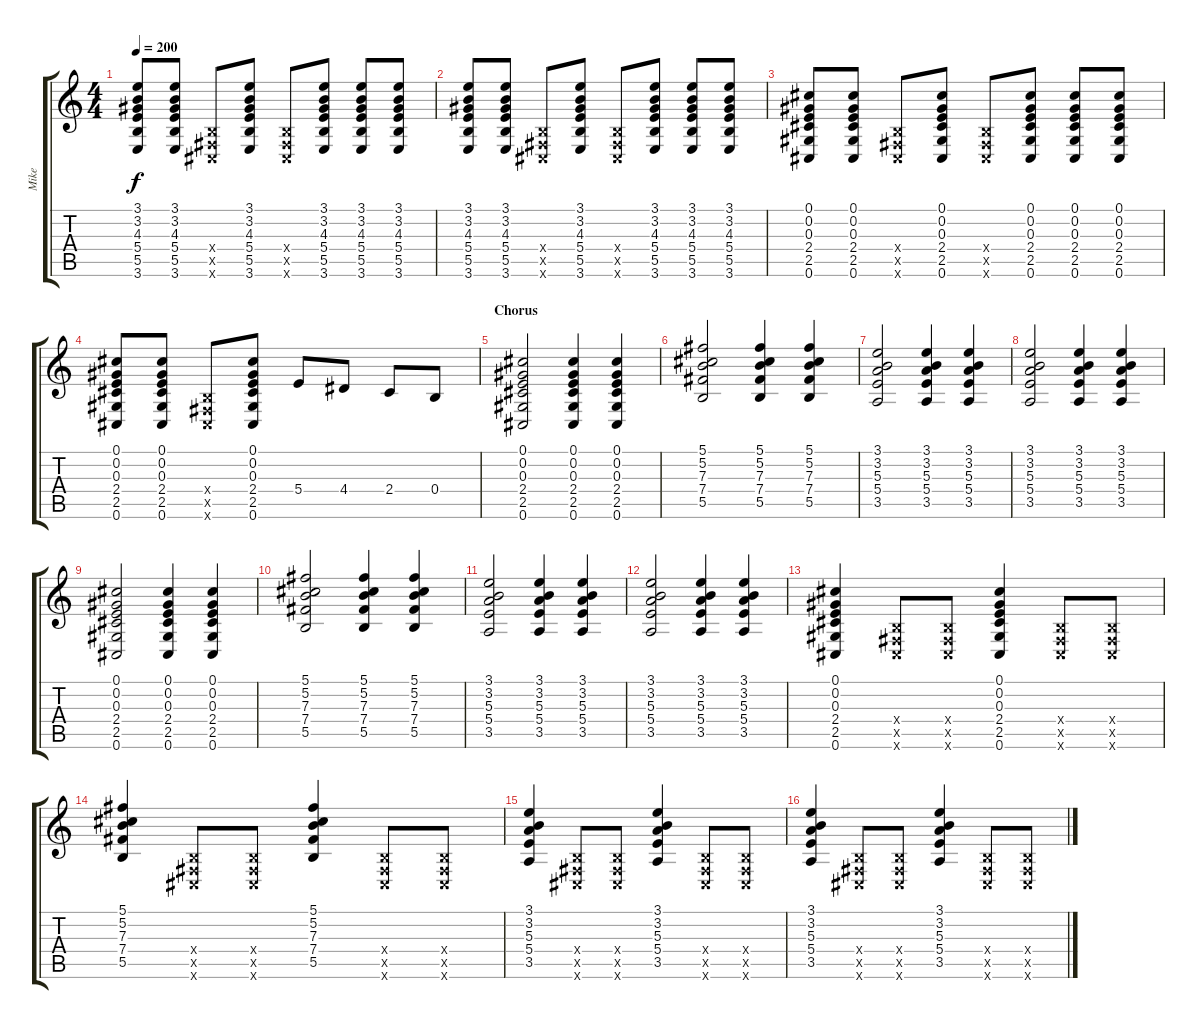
\track ("Mike" "Mike") {instrument acousticguitarsteel}
\staff {score tabs}
\tuning (Db4 Ab3 E3 B2 Gb2 Db2) {hide}
\ts (4 4)
\tempo 200
\clef g2
\ks c
(3.1 3.2 4.3 5.4 5.5 3.6).8{dy f} (3.1 3.2 4.3 5.4 5.5 3.6).8 (0.4{x} 0.5{x} 0.6{x}).8 (3.1 3.2 4.3 5.4 5.5 3.6).8 (0.4{x} 0.5{x} 0.6{x}).8 (3.1 3.2 4.3 5.4 5.5 3.6).8 (3.1 3.2 4.3 5.4 5.5 3.6).8 (3.1 3.2 4.3 5.4 5.5 3.6).8 |
(3.1 3.2 4.3 5.4 5.5 3.6).8 (3.1 3.2 4.3 5.4 5.5 3.6).8 (0.4{x} 0.5{x} 0.6{x}).8 (3.1 3.2 4.3 5.4 5.5 3.6).8 (0.4{x} 0.5{x} 0.6{x}).8 (3.1 3.2 4.3 5.4 5.5 3.6).8 (3.1 3.2 4.3 5.4 5.5 3.6).8 (3.1 3.2 4.3 5.4 5.5 3.6).8 |
(0.1 0.2 0.3 2.4 2.5 0.6).8 (0.1 0.2 0.3 2.4 2.5 0.6).8 (0.4{x} 0.5{x} 0.6{x}).8 (0.1 0.2 0.3 2.4 2.5 0.6).8 (0.4{x} 0.5{x} 0.6{x}).8 (0.1 0.2 0.3 2.4 2.5 0.6).8 (0.1 0.2 0.3 2.4 2.5 0.6).8 (0.1 0.2 0.3 2.4 2.5 0.6).8 |
(0.1 0.2 0.3 2.4 2.5 0.6).8 (0.1 0.2 0.3 2.4 2.5 0.6).8 (0.4{x} 0.5{x} 0.6{x}).8 (0.1 0.2 0.3 2.4 2.5 0.6).8 5.4.8 4.4.8 2.4.8 0.4.8 |
\section ("" "Chorus")
(0.1 0.2 0.3 2.4 2.5 0.6).2 (0.1 0.2 0.3 2.4 2.5 0.6).4 (0.1 0.2 0.3 2.4 2.5 0.6).4 |
(5.1 5.2 7.3 7.4 5.5).2 (5.1 5.2 7.3 7.4 5.5).4 (5.1 5.2 7.3 7.4 5.5).4 |
(3.1 3.2 5.3 5.4 3.5).2 (3.1 3.2 5.3 5.4 3.5).4 (3.1 3.2 5.3 5.4 3.5).4 |
(3.1 3.2 5.3 5.4 3.5).2 (3.1 3.2 5.3 5.4 3.5).4 (3.1 3.2 5.3 5.4 3.5).4 |
(0.1 0.2 0.3 2.4 2.5 0.6).2 (0.1 0.2 0.3 2.4 2.5 0.6).4 (0.1 0.2 0.3 2.4 2.5 0.6).4 |
(5.1 5.2 7.3 7.4 5.5).2 (5.1 5.2 7.3 7.4 5.5).4 (5.1 5.2 7.3 7.4 5.5).4 |
(3.1 3.2 5.3 5.4 3.5).2 (3.1 3.2 5.3 5.4 3.5).4 (3.1 3.2 5.3 5.4 3.5).4 |
(3.1 3.2 5.3 5.4 3.5).2 (3.1 3.2 5.3 5.4 3.5).4 (3.1 3.2 5.3 5.4 3.5).4 |
(0.1 0.2 0.3 2.4 2.5 0.6).4 (0.4{x} 0.5{x} 0.6{x}).8 (0.4{x} 0.5{x} 0.6{x}).8 (0.1 0.2 0.3 2.4 2.5 0.6).4 (0.4{x} 0.5{x} 0.6{x}).8 (0.4{x} 0.5{x} 0.6{x}).8 |
(5.1 5.2 7.3 7.4 5.5).4 (0.4{x} 0.5{x} 0.6{x}).8 (0.4{x} 0.5{x} 0.6{x}).8 (5.1 5.2 7.3 7.4 5.5).4 (0.4{x} 0.5{x} 0.6{x}).8 (0.4{x} 0.5{x} 0.6{x}).8 |
(3.1 3.2 5.3 5.4 3.5).4 (0.4{x} 0.5{x} 0.6{x}).8 (0.4{x} 0.5{x} 0.6{x}).8 (3.1 3.2 5.3 5.4 3.5).4 (0.4{x} 0.5{x} 0.6{x}).8 (0.4{x} 0.5{x} 0.6{x}).8 |
(3.1 3.2 5.3 5.4 3.5).4 (0.4{x} 0.5{x} 0.6{x}).8 (0.4{x} 0.5{x} 0.6{x}).8 (3.1 3.2 5.3 5.4 3.5).4 (0.4{x} 0.5{x} 0.6{x}).8 (0.4{x} 0.5{x} 0.6{x}).8
